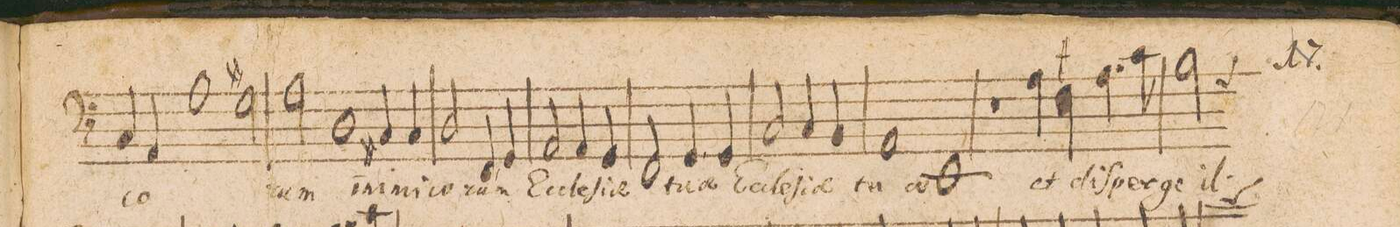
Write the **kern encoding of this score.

**kern	**text
*I"[BASSVS.]	*
*clefF4	*
*k[]	*
*met(C|)	*
*M2/1	*
4C/	-co-
4AA/	.
1A\	.
=16-	=16-
2G#X\	.
2A\	-rum
1D\	i-
=17-	=17-
4C#X/	-ni-
4C#/	-mi-
2D/	-co-
4FF,/	-rum
4GG/	Ec-
=18-	=18-
2AA/	-cle-
4AA/	-ſi-
4GG/	-ae
2FF/	tu-
4GG,/	-ae
4GG/	Ec-
=19-	=19-
2C/	-cle-
4C/	-ſi-
4BB/	-ae
1AA/	tu-
=20-	=20-
1EE/	-ae
1r	.
=21-	=21-
4A\	et
4F\	diſ-
4.A\	-per-
8c\	-ge
*custos:G	*
2B\	il-
*-	*-
